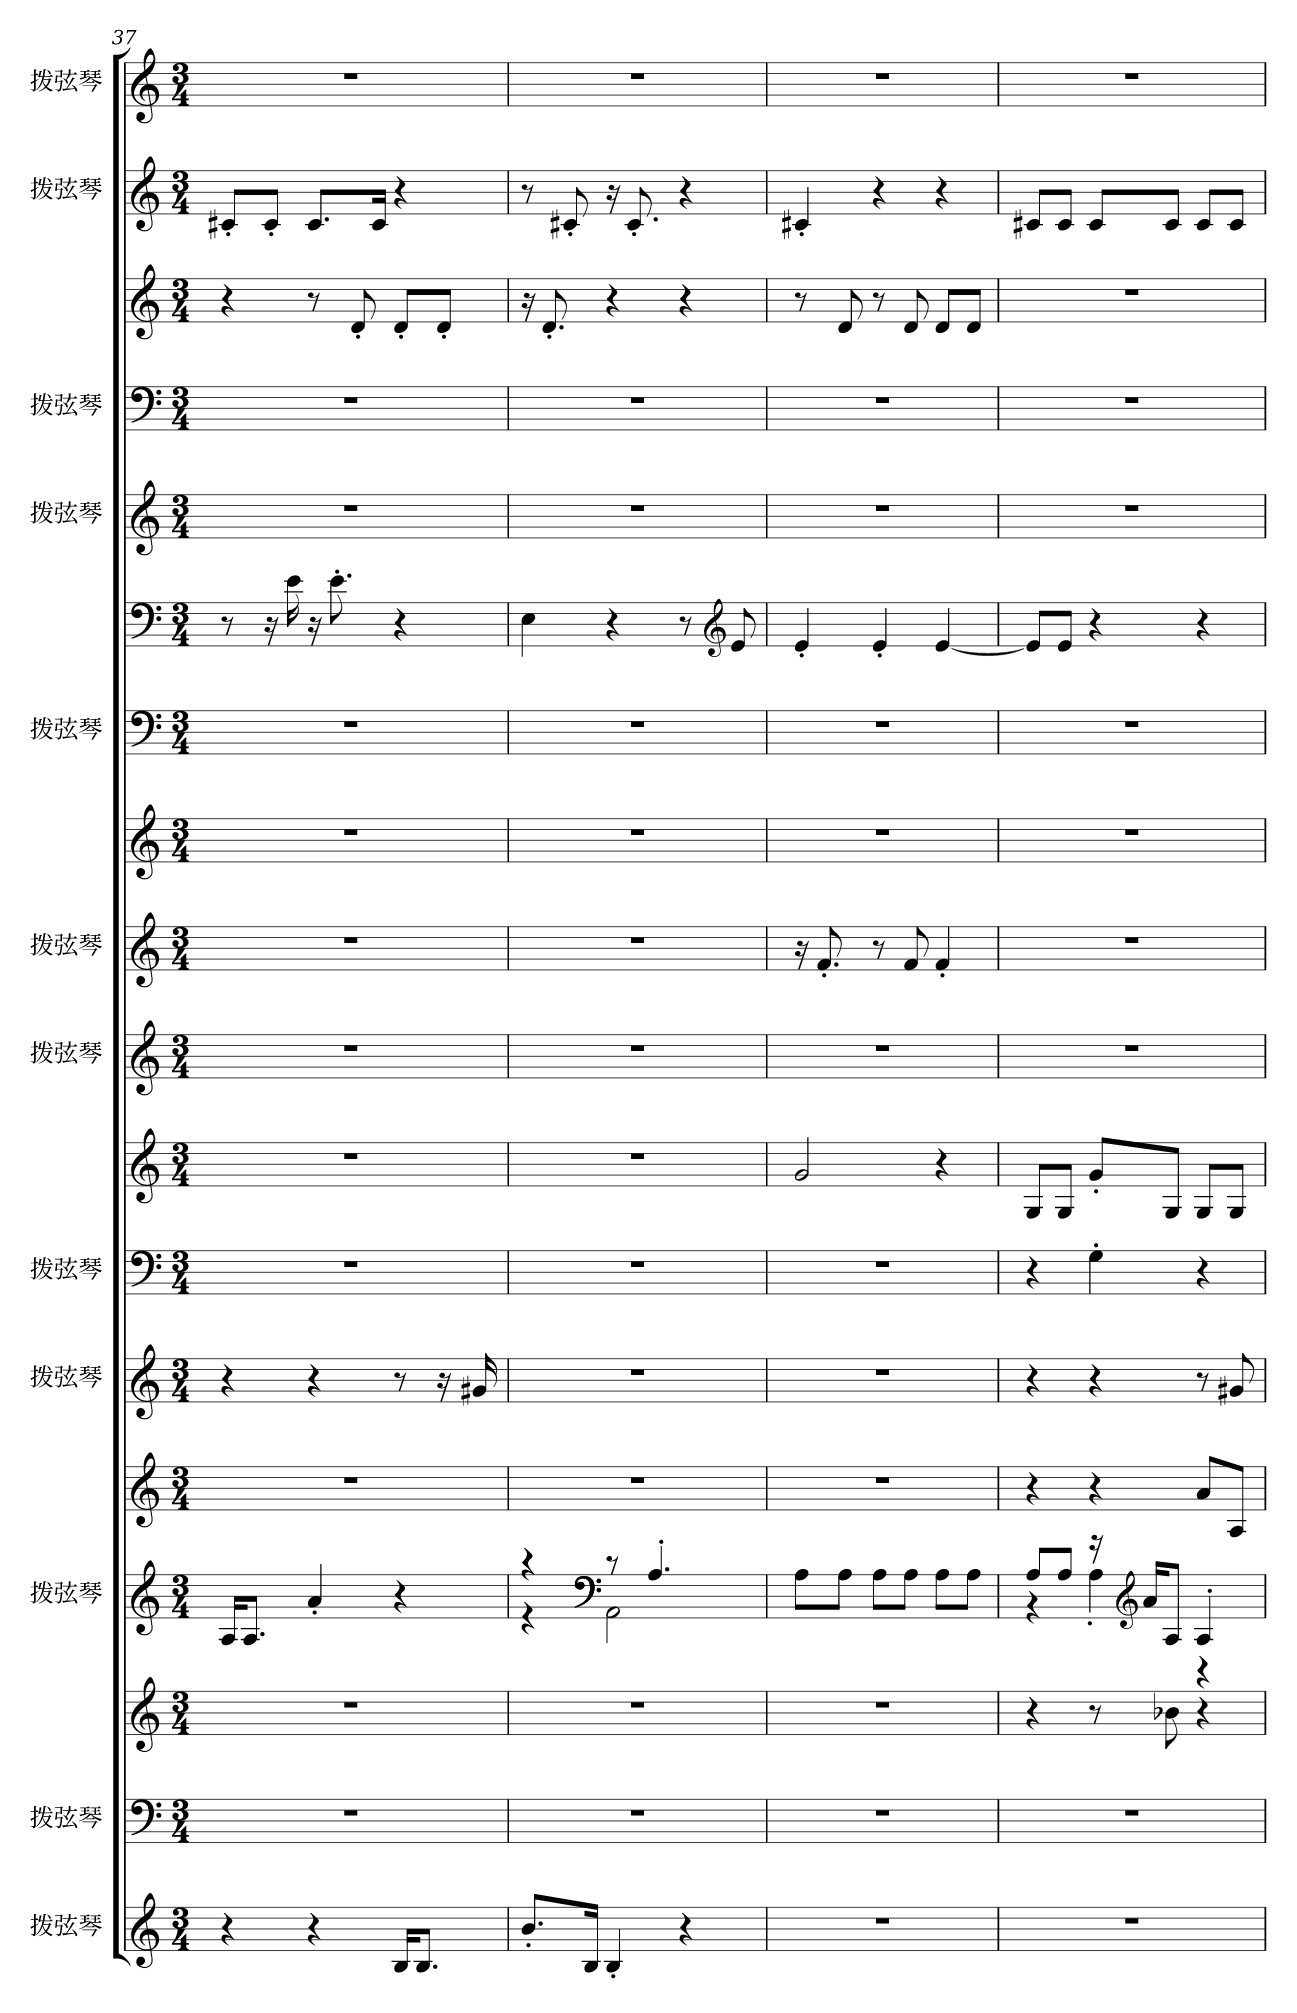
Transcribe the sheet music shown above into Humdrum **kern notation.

**kern	**kern	**kern	**kern	**kern	**kern	**kern	**kern	**kern	**kern	**kern	**kern	**kern	**kern	**kern	**kern	**kern	**kern
*part12	*part11	*part11	*part10	*part10	*part9	*part8	*part8	*part7	*part6	*part6	*part5	*part5	*part4	*part3	*part3	*part2	*part1
*staff18	*staff17	*staff16	*staff15	*staff14	*staff13	*staff12	*staff11	*staff10	*staff9	*staff8	*staff7	*staff6	*staff5	*staff4	*staff3	*staff2	*staff1
*I"拨弦琴	*I"拨弦琴	*	*I"拨弦琴	*	*I"拨弦琴	*I"拨弦琴	*	*I"拨弦琴	*I"拨弦琴	*	*I"拨弦琴	*	*I"拨弦琴	*I"拨弦琴	*	*I"拨弦琴	*I"拨弦琴
!!LO:PB:g=z
*clefG2	*clefF4	*clefG2	*clefG2	*clefG2	*clefG2	*clefF4	*clefG2	*clefG2	*clefG2	*clefG2	*clefF4	*clefF4	*clefG2	*clefF4	*clefG2	*clefG2	*clefG2
*k[]	*k[]	*k[]	*k[]	*k[]	*k[]	*k[]	*k[]	*k[]	*k[]	*k[]	*k[]	*k[]	*k[]	*k[]	*k[]	*k[]	*k[]
*M3/4	*M3/4	*M3/4	*M3/4	*M3/4	*M3/4	*M3/4	*M3/4	*M3/4	*M3/4	*M3/4	*M3/4	*M3/4	*M3/4	*M3/4	*M3/4	*M3/4	*M3/4
=37	=37	=37	=37	=37	=37	=37	=37	=37	=37	=37	=37	=37	=37	=37	=37	=37	=37
4r	2.r	2.r	16A/KL	2.r	4r	2.r	2.r	2.r	2.r	2.r	2.r	8r	2.r	2.r	4r	8c#X'/L	2.r
.	.	.	8.A/J	.	.	.	.	.	.	.	.	.	.	.	.	.	.
.	.	.	.	.	.	.	.	.	.	.	.	16r	.	.	.	8c#'/J	.
.	.	.	.	.	.	.	.	.	.	.	.	16e\	.	.	.	.	.
4r	.	.	4a'/	.	4r	.	.	.	.	.	.	16r	.	.	8r	8.c#/L	.
.	.	.	.	.	.	.	.	.	.	.	.	8.e'\	.	.	.	.	.
.	.	.	.	.	.	.	.	.	.	.	.	.	.	.	8d'/	.	.
.	.	.	.	.	.	.	.	.	.	.	.	.	.	.	.	16c#/Jk	.
16B/KL	.	.	4r	.	8r	.	.	.	.	.	.	4r	.	.	8d'/L	4r	.
8.B/J	.	.	.	.	.	.	.	.	.	.	.	.	.	.	.	.	.
.	.	.	.	.	16r	.	.	.	.	.	.	.	.	.	8d'/J	.	.
.	.	.	.	.	16g#X/	.	.	.	.	.	.	.	.	.	.	.	.
=38	=38	=38	=38	=38	=38	=38	=38	=38	=38	=38	=38	=38	=38	=38	=38	=38	=38
*	*	*	*^	*	*	*	*	*	*	*	*	*	*	*	*	*	*
8.b'/L	2.r	2.r	4r	4r	2.r	2.r	2.r	2.r	2.r	2.r	2.r	2.r	4E\	2.r	2.r	16r	8r	2.r
.	.	.	.	.	.	.	.	.	.	.	.	.	.	.	.	8.d'/	.	.
.	.	.	.	.	.	.	.	.	.	.	.	.	.	.	.	.	8c#X'/	.
16B/Jk	.	.	.	.	.	.	.	.	.	.	.	.	.	.	.	.	.	.
*	*	*	*clefF4	*	*	*	*	*	*	*	*	*	*	*	*	*	*	*
4B'/	.	.	8r	2AA\	.	.	.	.	.	.	.	.	4r	.	.	4r	16r	.
.	.	.	.	.	.	.	.	.	.	.	.	.	.	.	.	.	8.c#'/	.
.	.	.	4.A'/	.	.	.	.	.	.	.	.	.	.	.	.	.	.	.
4r	.	.	.	.	.	.	.	.	.	.	.	.	8r	.	.	4r	4r	.
*	*	*	*	*	*	*	*	*	*	*	*	*	*clefG2	*	*	*	*	*
.	.	.	.	.	.	.	.	.	.	.	.	.	8e/	.	.	.	.	.
*	*	*	*v	*v	*	*	*	*	*	*	*	*	*	*	*	*	*	*
=39	=39	=39	=39	=39	=39	=39	=39	=39	=39	=39	=39	=39	=39	=39	=39	=39	=39
2.r	2.r	2.r	8A\L	2.r	2.r	2.r	2g/	2.r	16r	2.r	2.r	4e'/	2.r	2.r	8r	4c#X'/	2.r
.	.	.	.	.	.	.	.	.	8.f'/	.	.	.	.	.	.	.	.
.	.	.	8A\J	.	.	.	.	.	.	.	.	.	.	.	8d/	.	.
.	.	.	8A\L	.	.	.	.	.	8r	.	.	4e'/	.	.	8r	4r	.
.	.	.	8A\J	.	.	.	.	.	8f/	.	.	.	.	.	8d/	.	.
.	.	.	8A\L	.	.	.	4r	.	4f'/	.	.	[4e/	.	.	8d/L	4r	.
.	.	.	8A\J	.	.	.	.	.	.	.	.	.	.	.	8d/J	.	.
=40	=40	=40	=40	=40	=40	=40	=40	=40	=40	=40	=40	=40	=40	=40	=40	=40	=40
*	*	*	*^	*	*	*	*	*	*	*	*	*	*	*	*	*	*
2.r	2.r	4r	8A/L	4r	4r	4r	4r	8G/L	2.r	2.r	2.r	2.r	8e/L]	2.r	2.r	2.r	8c#X/L	2.r
.	.	.	8A/J	.	.	.	.	8G/J	.	.	.	.	8e/J	.	.	.	8c#/J	.
.	.	8r	16r	4A'\	4r	4r	4G'\	8g'/L	.	.	.	.	4r	.	.	.	8c#/L	.
*	*	*	*clefG2	*	*	*	*	*	*	*	*	*	*	*	*	*	*	*
.	.	.	16a/KL	.	.	.	.	.	.	.	.	.	.	.	.	.	.	.
.	.	8b-X\	8A/J	.	.	.	.	8G/J	.	.	.	.	.	.	.	.	8c#/J	.
.	.	4r	4A'/	4r	8a/L	8r	4r	8G/L	.	.	.	.	4r	.	.	.	8c#/L	.
.	.	.	.	.	8A/J	8g#X/	.	8G/J	.	.	.	.	.	.	.	.	8c#/J	.
*	*	*	*v	*v	*	*	*	*	*	*	*	*	*	*	*	*	*	*
=	=	=	=	=	=	=	=	=	=	=	=	=	=	=	=	=	=
*-	*-	*-	*-	*-	*-	*-	*-	*-	*-	*-	*-	*-	*-	*-	*-	*-	*-
